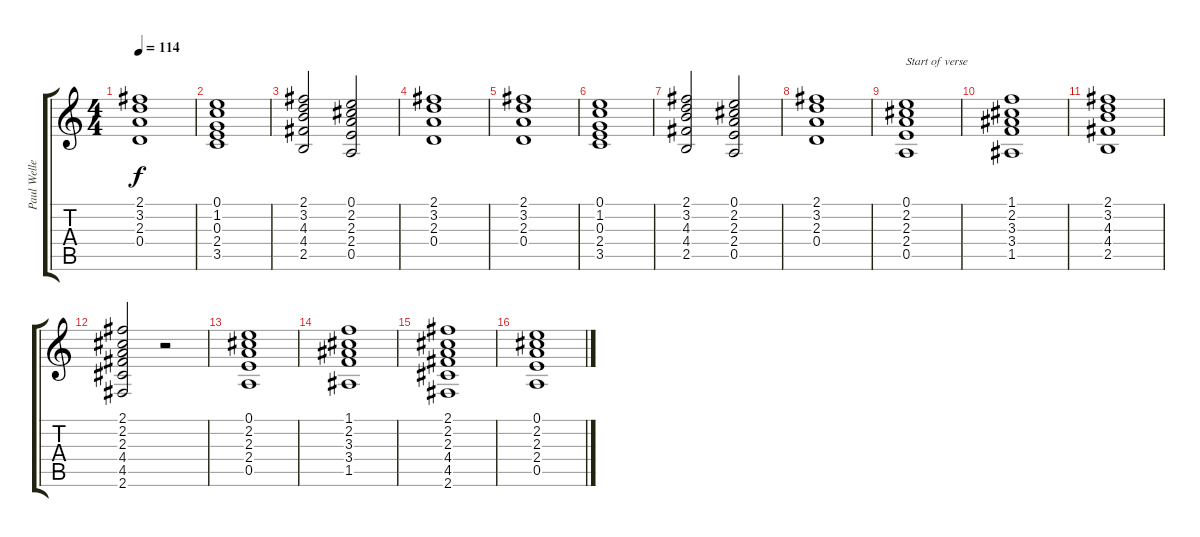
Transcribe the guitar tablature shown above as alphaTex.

\track ("Paul Weller Rhythm" "Paul Welle") {instrument distortionguitar}
\staff {score tabs}
\tuning (E4 B3 G3 D3 A2 E2) {hide}
\ts (4 4)
\tempo 114
\clef g2
\ks c
(2.1 3.2 2.3 0.4).1{dy f instrument distortionguitar} |
(0.1 1.2 0.3 2.4 3.5).1 |
(2.1 3.2 4.3 4.4 2.5).2 (0.1 2.2 2.3 2.4 0.5).2 |
(2.1 3.2 2.3 0.4).1 |
(2.1 3.2 2.3 0.4).1 |
(0.1 1.2 0.3 2.4 3.5).1 |
(2.1 3.2 4.3 4.4 2.5).2 (0.1 2.2 2.3 2.4 0.5).2 |
(2.1 3.2 2.3 0.4).1 |
(0.1 2.2 2.3 2.4 0.5).1{txt "Start of verse"} |
(1.1 2.2 3.3 3.4 1.5).1 |
(2.1 3.2 4.3 4.4 2.5).1 |
(2.1 2.2 2.3 4.4 4.5 2.6).2 r.2 |
(0.1 2.2 2.3 2.4 0.5).1 |
(1.1 2.2 3.3 3.4 1.5).1 |
(2.1 2.2 2.3 4.4 4.5 2.6).1 |
(0.1 2.2 2.3 2.4 0.5).1
